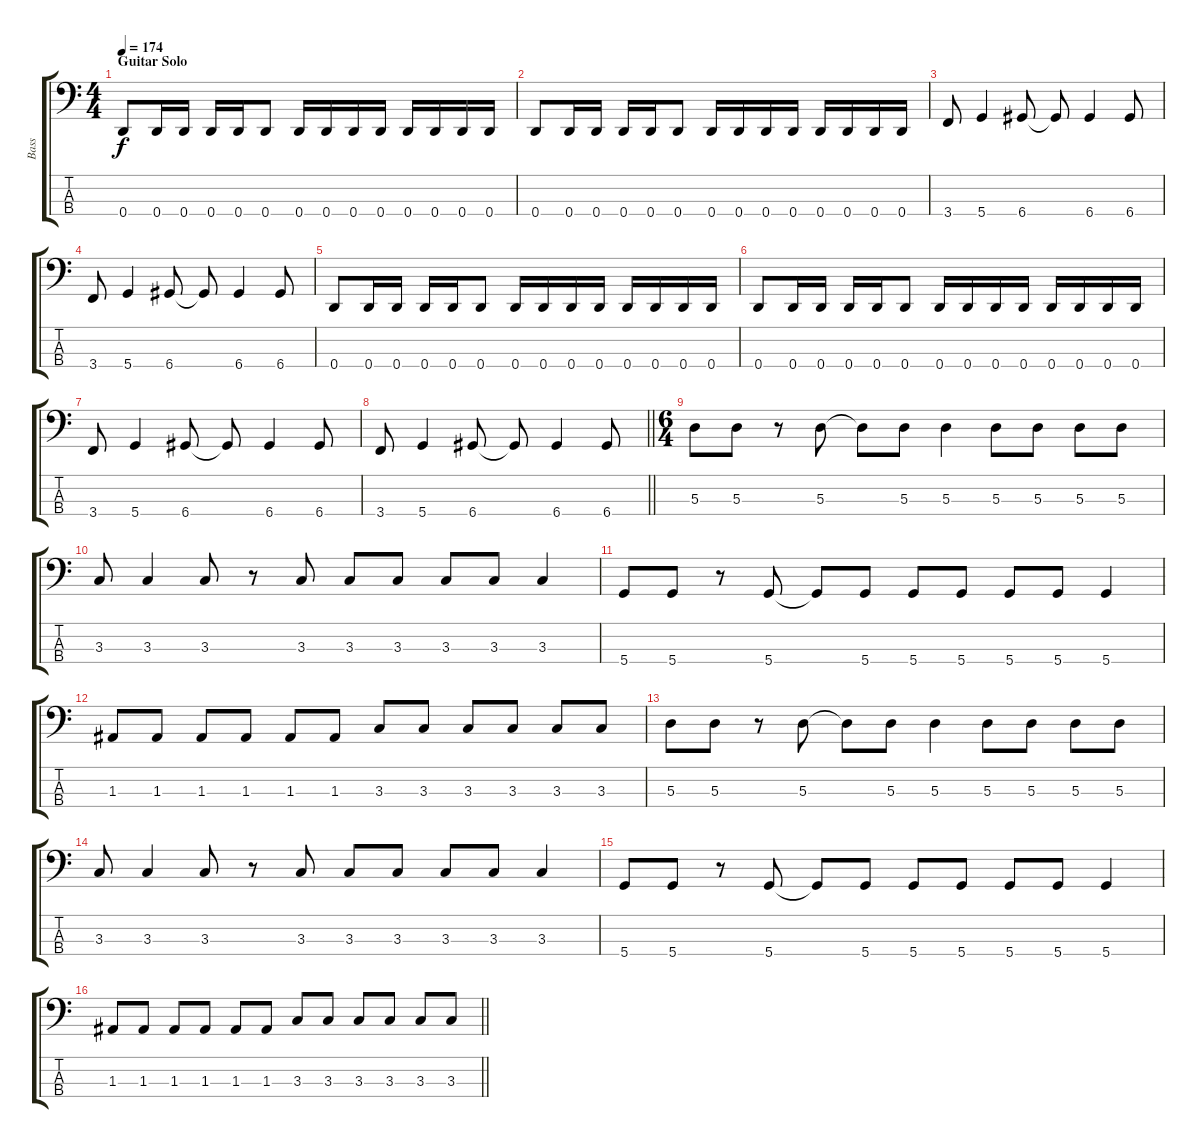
\track ("Bass" "Bass") {instrument electricbasspick}
\staff {score tabs}
\tuning (G2 D2 A1 D1) {hide}
\ts (4 4)
\section ("" "Guitar Solo")
\tempo 174
\clef f4
\ks c
0.4.8{dy f} 0.4.16 0.4.16 0.4.16 0.4.16 0.4.8 0.4.16 0.4.16 0.4.16 0.4.16 0.4.16 0.4.16 0.4.16 0.4.16 |
0.4.8 0.4.16 0.4.16 0.4.16 0.4.16 0.4.8 0.4.16 0.4.16 0.4.16 0.4.16 0.4.16 0.4.16 0.4.16 0.4.16 |
3.4.8 5.4.4 6.4.8 6.4{t}.8 6.4.4 6.4.8 |
3.4.8 5.4.4 6.4.8 6.4{t}.8 6.4.4 6.4.8 |
0.4.8 0.4.16 0.4.16 0.4.16 0.4.16 0.4.8 0.4.16 0.4.16 0.4.16 0.4.16 0.4.16 0.4.16 0.4.16 0.4.16 |
0.4.8 0.4.16 0.4.16 0.4.16 0.4.16 0.4.8 0.4.16 0.4.16 0.4.16 0.4.16 0.4.16 0.4.16 0.4.16 0.4.16 |
3.4.8 5.4.4 6.4.8 6.4{t}.8 6.4.4 6.4.8 |
\barLineRight lightlight
3.4.8 5.4.4 6.4.8 6.4{t}.8 6.4.4 6.4.8 |
\ts (6 4)
5.3.8 5.3.8 r.8 5.3.8 5.3{t}.8 5.3.8 5.3.4 5.3.8 5.3.8 5.3.8 5.3.8 |
3.3.8 3.3.4 3.3.8 r.8 3.3.8 3.3.8 3.3.8 3.3.8 3.3.8 3.3.4 |
5.4.8 5.4.8 r.8 5.4.8 5.4{t}.8 5.4.8 5.4.8 5.4.8 5.4.8 5.4.8 5.4.4 |
1.3.8 1.3.8 1.3.8 1.3.8 1.3.8 1.3.8 3.3.8 3.3.8 3.3.8 3.3.8 3.3.8 3.3.8 |
5.3.8 5.3.8 r.8 5.3.8 5.3{t}.8 5.3.8 5.3.4 5.3.8 5.3.8 5.3.8 5.3.8 |
3.3.8 3.3.4 3.3.8 r.8 3.3.8 3.3.8 3.3.8 3.3.8 3.3.8 3.3.4 |
5.4.8 5.4.8 r.8 5.4.8 5.4{t}.8 5.4.8 5.4.8 5.4.8 5.4.8 5.4.8 5.4.4 |
\barLineRight lightlight
1.3.8 1.3.8 1.3.8 1.3.8 1.3.8 1.3.8 3.3.8 3.3.8 3.3.8 3.3.8 3.3.8 3.3.8
